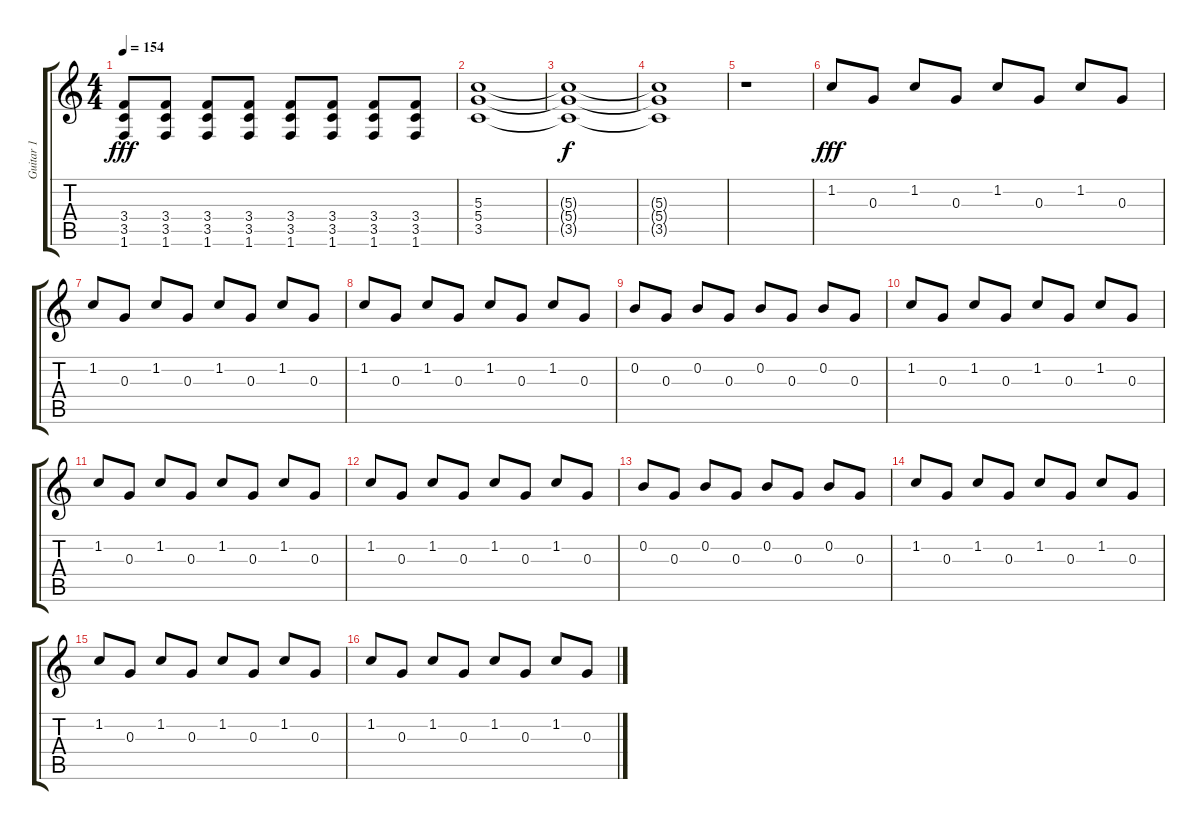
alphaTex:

\track ("Guitar 1" "Guitar 1") {instrument overdrivenguitar}
\staff {score tabs}
\tuning (E4 B3 G3 D3 A2 E2) {hide}
\ts (4 4)
\tempo 154
\clef g2
\ks c
(3.4 3.5 1.6).8{dy fff} (3.4 3.5 1.6).8 (3.4 3.5 1.6).8 (3.4 3.5 1.6).8 (3.4 3.5 1.6).8 (3.4 3.5 1.6).8 (3.4 3.5 1.6).8 (3.4 3.5 1.6).8 |
(5.3 5.4 3.5).1 |
(5.3{t} 5.4{t} 3.5{t}).1{dy f} |
(5.3{t} 5.4{t} 3.5{t}).1 |
r.1 |
1.2.8{dy fff instrument electricguitarmuted} 0.3.8 1.2.8 0.3.8 1.2.8 0.3.8 1.2.8 0.3.8 |
1.2.8 0.3.8 1.2.8 0.3.8 1.2.8 0.3.8 1.2.8 0.3.8 |
1.2.8 0.3.8 1.2.8 0.3.8 1.2.8 0.3.8 1.2.8 0.3.8 |
0.2.8 0.3.8 0.2.8 0.3.8 0.2.8 0.3.8 0.2.8 0.3.8 |
1.2.8 0.3.8 1.2.8 0.3.8 1.2.8 0.3.8 1.2.8 0.3.8 |
1.2.8 0.3.8 1.2.8 0.3.8 1.2.8 0.3.8 1.2.8 0.3.8 |
1.2.8 0.3.8 1.2.8 0.3.8 1.2.8 0.3.8 1.2.8 0.3.8 |
0.2.8 0.3.8 0.2.8 0.3.8 0.2.8 0.3.8 0.2.8 0.3.8 |
1.2.8 0.3.8 1.2.8 0.3.8 1.2.8 0.3.8 1.2.8 0.3.8 |
1.2.8 0.3.8 1.2.8 0.3.8 1.2.8 0.3.8 1.2.8 0.3.8 |
1.2.8 0.3.8 1.2.8 0.3.8 1.2.8 0.3.8 1.2.8 0.3.8
